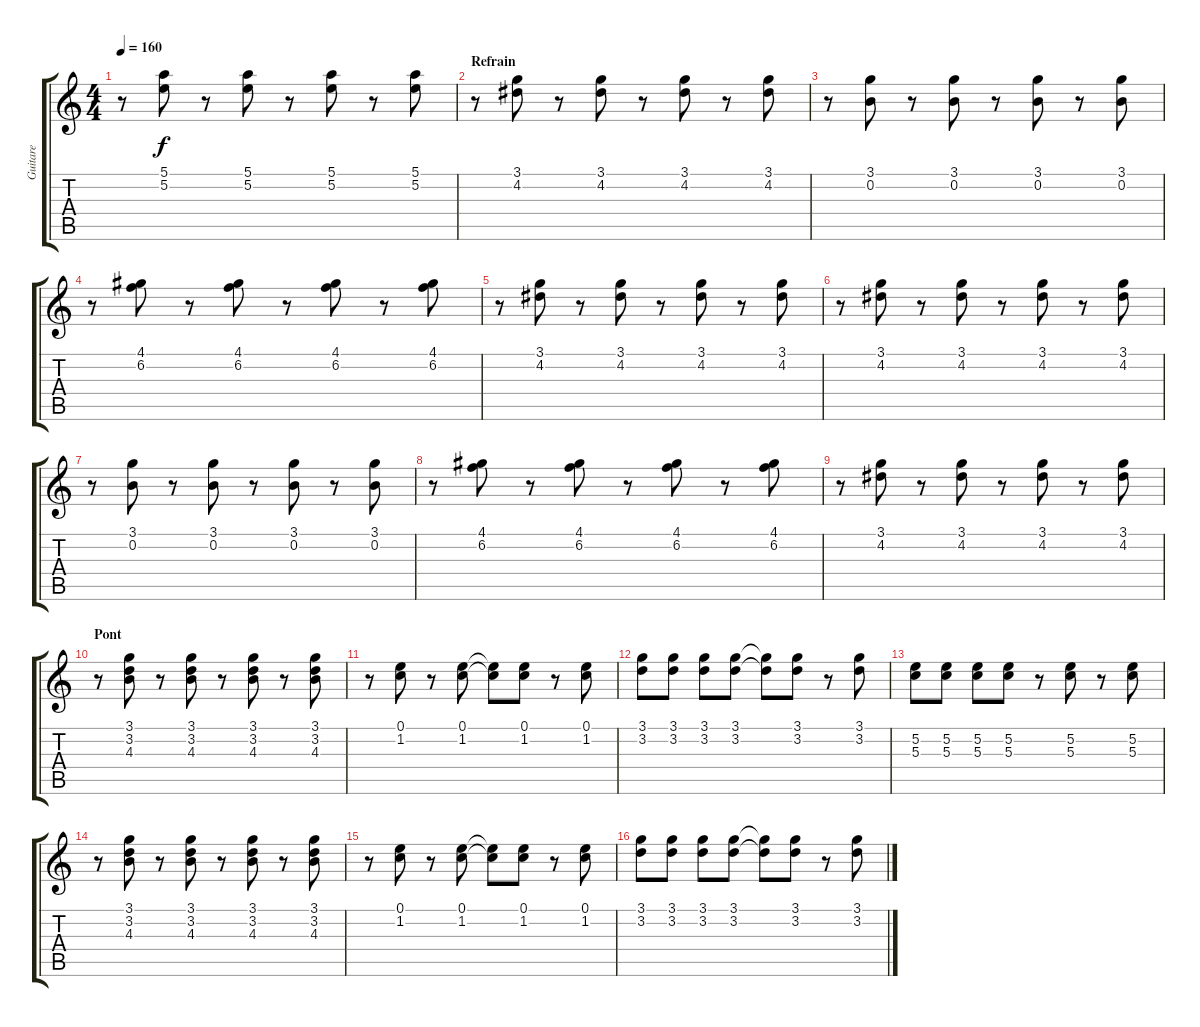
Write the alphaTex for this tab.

\track ("Guitare" "Guitare") {instrument distortionguitar}
\staff {score tabs}
\tuning (E4 B3 G3 D3 A2 E2) {hide}
\ts (4 4)
\tempo 160
\clef g2
\ks c
r.8{dy f} (5.1 5.2).8 r.8 (5.1 5.2).8 r.8 (5.1 5.2).8 r.8 (5.1 5.2).8 |
\section ("" "Refrain")
r.8 (3.1 4.2).8 r.8 (3.1 4.2).8 r.8 (3.1 4.2).8 r.8 (3.1 4.2).8 |
r.8 (3.1 0.2).8 r.8 (3.1 0.2).8 r.8 (3.1 0.2).8 r.8 (3.1 0.2).8 |
r.8 (4.1 6.2).8 r.8 (4.1 6.2).8 r.8 (4.1 6.2).8 r.8 (4.1 6.2).8 |
r.8 (3.1 4.2).8 r.8 (3.1 4.2).8 r.8 (3.1 4.2).8 r.8 (3.1 4.2).8 |
r.8 (3.1 4.2).8 r.8 (3.1 4.2).8 r.8 (3.1 4.2).8 r.8 (3.1 4.2).8 |
r.8 (3.1 0.2).8 r.8 (3.1 0.2).8 r.8 (3.1 0.2).8 r.8 (3.1 0.2).8 |
r.8 (4.1 6.2).8 r.8 (4.1 6.2).8 r.8 (4.1 6.2).8 r.8 (4.1 6.2).8 |
r.8 (3.1 4.2).8 r.8 (3.1 4.2).8 r.8 (3.1 4.2).8 r.8 (3.1 4.2).8 |
\section ("" "Pont")
r.8 (3.1 3.2 4.3).8 r.8 (3.1 3.2 4.3).8 r.8 (3.1 3.2 4.3).8 r.8 (3.1 3.2 4.3).8 |
r.8 (0.1 1.2).8 r.8 (0.1 1.2).8 (0.1{t} 1.2{t}).8 (0.1 1.2).8 r.8 (0.1 1.2).8 |
(3.1 3.2).8 (3.1 3.2).8 (3.1 3.2).8 (3.1 3.2).8 (3.1{t} 3.2{t}).8 (3.1 3.2).8 r.8 (3.1 3.2).8 |
(5.2 5.3).8 (5.2 5.3).8 (5.2 5.3).8 (5.2 5.3).8 r.8 (5.2 5.3).8 r.8 (5.2 5.3).8 |
r.8 (3.1 3.2 4.3).8 r.8 (3.1 3.2 4.3).8 r.8 (3.1 3.2 4.3).8 r.8 (3.1 3.2 4.3).8 |
r.8 (0.1 1.2).8 r.8 (0.1 1.2).8 (0.1{t} 1.2{t}).8 (0.1 1.2).8 r.8 (0.1 1.2).8 |
(3.1 3.2).8 (3.1 3.2).8 (3.1 3.2).8 (3.1 3.2).8 (3.1{t} 3.2{t}).8 (3.1 3.2).8 r.8 (3.1 3.2).8
